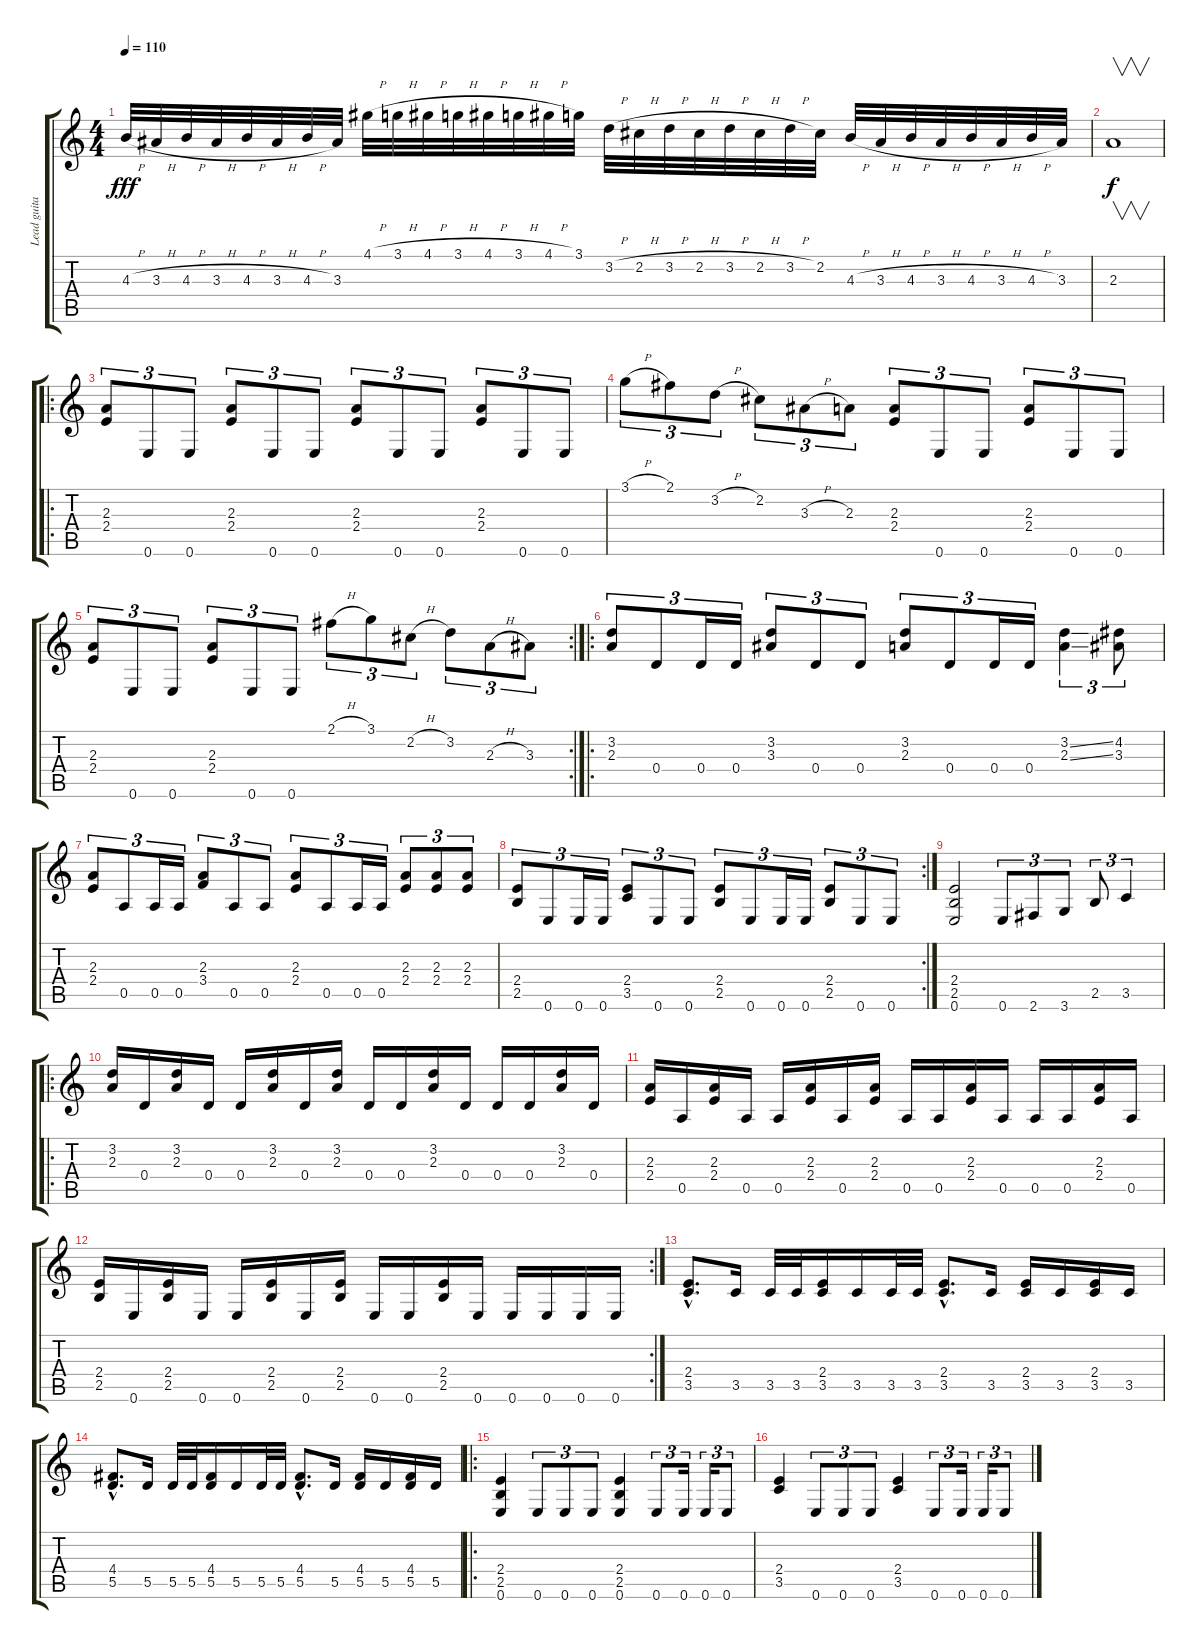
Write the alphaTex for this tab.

\track ("Lead guitar" "Lead guita") {instrument distortionguitar}
\staff {score tabs}
\tuning (E4 B3 G3 D3 A2 E2) {hide}
\ts (4 4)
\tempo 110
\clef g2
\ks c
4.3{h}.32{dy fff} 3.3{h}.32 4.3{h}.32 3.3{h}.32 4.3{h}.32 3.3{h}.32 4.3{h}.32 3.3.32 4.1{h}.32 3.1{h}.32 4.1{h}.32 3.1{h}.32 4.1{h}.32 3.1{h}.32 4.1{h}.32 3.1.32 3.2{h}.32 2.2{h}.32 3.2{h}.32 2.2{h}.32 3.2{h}.32 2.2{h}.32 3.2{h}.32 2.2.32 4.3{h}.32 3.3{h}.32 4.3{h}.32 3.3{h}.32 4.3{h}.32 3.3{h}.32 4.3{h}.32 3.3.32 |
2.3.1{v dy f} |
\ro
(2.3 2.4).8{tu (3 2)} 0.6.8{tu (3 2)} 0.6.8{tu (3 2)} (2.3 2.4).8{tu (3 2)} 0.6.8{tu (3 2)} 0.6.8{tu (3 2)} (2.3 2.4).8{tu (3 2)} 0.6.8{tu (3 2)} 0.6.8{tu (3 2)} (2.3 2.4).8{tu (3 2)} 0.6.8{tu (3 2)} 0.6.8{tu (3 2)} |
3.1{h}.8{tu (3 2)} 2.1.8{tu (3 2)} 3.2{h}.8{tu (3 2)} 2.2.8{tu (3 2)} 3.3{h}.8{tu (3 2)} 2.3.8{tu (3 2)} (2.3 2.4).8{tu (3 2)} 0.6.8{tu (3 2)} 0.6.8{tu (3 2)} (2.3 2.4).8{tu (3 2)} 0.6.8{tu (3 2)} 0.6.8{tu (3 2)} |
\rc 2
(2.3 2.4).8{tu (3 2)} 0.6.8{tu (3 2)} 0.6.8{tu (3 2)} (2.3 2.4).8{tu (3 2)} 0.6.8{tu (3 2)} 0.6.8{tu (3 2)} 2.1{h}.8{tu (3 2)} 3.1.8{tu (3 2)} 2.2{h}.8{tu (3 2)} 3.2.8{tu (3 2)} 2.3{h}.8{tu (3 2)} 3.3.8{tu (3 2)} |
\ro
(3.2 2.3).8{tu (3 2)} 0.4.8{tu (3 2)} 0.4.16{tu (3 2)} 0.4.16{tu (3 2)} (3.2 3.3).8{tu (3 2)} 0.4.8{tu (3 2)} 0.4.8{tu (3 2)} (3.2 2.3).8{tu (3 2)} 0.4.8{tu (3 2)} 0.4.16{tu (3 2)} 0.4.16{tu (3 2)} (3.2{ss} 2.3{ss}).4{tu (3 2)} (4.2 3.3).8{tu (3 2)} |
(2.3 2.4).8{tu (3 2)} 0.5.8{tu (3 2)} 0.5.16{tu (3 2)} 0.5.16{tu (3 2)} (2.3 3.4).8{tu (3 2)} 0.5.8{tu (3 2)} 0.5.8{tu (3 2)} (2.3 2.4).8{tu (3 2)} 0.5.8{tu (3 2)} 0.5.16{tu (3 2)} 0.5.16{tu (3 2)} (2.3 2.4).8{tu (3 2)} (2.3 2.4).8{tu (3 2)} (2.3 2.4).8{tu (3 2)} |
\rc 2
(2.4 2.5).8{tu (3 2)} 0.6.8{tu (3 2)} 0.6.16{tu (3 2)} 0.6.16{tu (3 2)} (2.4 3.5).8{tu (3 2)} 0.6.8{tu (3 2)} 0.6.8{tu (3 2)} (2.4 2.5).8{tu (3 2)} 0.6.8{tu (3 2)} 0.6.16{tu (3 2)} 0.6.16{tu (3 2)} (2.4 2.5).8{tu (3 2)} 0.6.8{tu (3 2)} 0.6.8{tu (3 2)} |
(2.4 2.5 0.6).2 0.6.8{tu (3 2)} 2.6.8{tu (3 2)} 3.6.8{tu (3 2)} 2.5.8{tu (3 2)} 3.5.4{tu (3 2)} |
\ro
(3.2 2.3).16 0.4.16 (3.2 2.3).16 0.4.16 0.4.16 (3.2 2.3).16 0.4.16 (3.2 2.3).16 0.4.16 0.4.16 (3.2 2.3).16 0.4.16 0.4.16 0.4.16 (3.2 2.3).16 0.4.16 |
(2.3 2.4).16 0.5.16 (2.3 2.4).16 0.5.16 0.5.16 (2.3 2.4).16 0.5.16 (2.3 2.4).16 0.5.16 0.5.16 (2.3 2.4).16 0.5.16 0.5.16 0.5.16 (2.3 2.4).16 0.5.16 |
\rc 2
(2.4 2.5).16 0.6.16 (2.4 2.5).16 0.6.16 0.6.16 (2.4 2.5).16 0.6.16 (2.4 2.5).16 0.6.16 0.6.16 (2.4 2.5).16 0.6.16 0.6.16 0.6.16 0.6.16 0.6.16 |
(2.4{hac} 3.5{hac}).8{d} 3.5.16 3.5.32 3.5.32 (2.4 3.5).16 3.5.16 3.5.32 3.5.32 (2.4{hac} 3.5{hac}).8{d} 3.5.16 (2.4 3.5).16 3.5.16 (2.4 3.5).16 3.5.16 |
(4.4{hac} 5.5{hac}).8{d} 5.5.16 5.5.32 5.5.32 (4.4 5.5).16 5.5.16 5.5.32 5.5.32 (4.4{hac} 5.5{hac}).8{d} 5.5.16 (4.4 5.5).16 5.5.16 (4.4 5.5).16 5.5.16 |
\ro
(2.4 2.5 0.6).4 0.6.8{tu (3 2)} 0.6.8{tu (3 2)} 0.6.8{tu (3 2)} (2.4 2.5 0.6).4 0.6.8{tu (3 2)} 0.6.16{tu (3 2)} 0.6.16{tu (3 2)} 0.6.8{tu (3 2)} |
(2.4 3.5).4 0.6.8{tu (3 2)} 0.6.8{tu (3 2)} 0.6.8{tu (3 2)} (2.4 3.5).4 0.6.8{tu (3 2)} 0.6.16{tu (3 2)} 0.6.16{tu (3 2)} 0.6.8{tu (3 2)}
